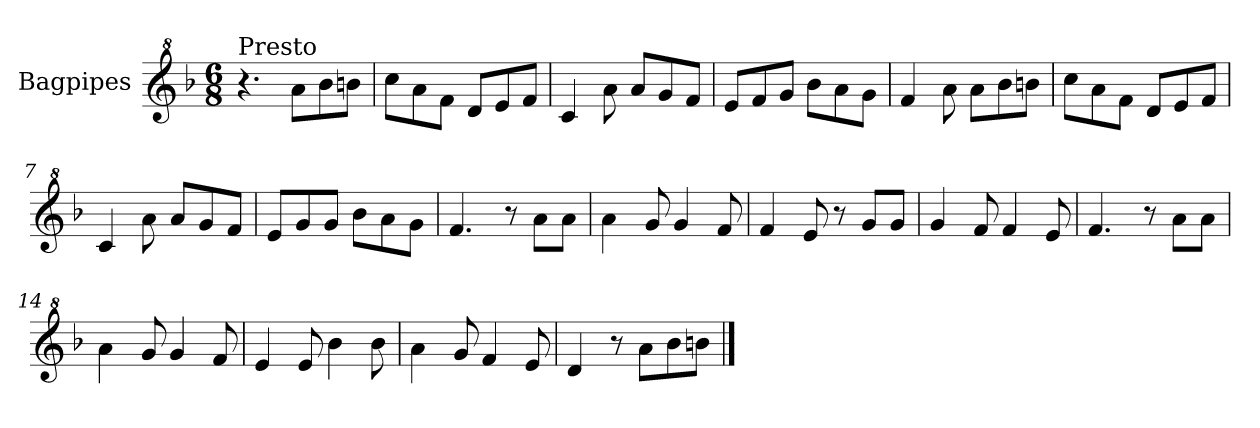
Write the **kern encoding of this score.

**kern
*part1
*staff1
*I"Bagpipes
*I'Bag
*clefG^2
*k[b-]
*F:
*M6/8
=1
!LO:TX:a:t=Presto
4.r
8aa\L
8bb-\
8bbn\J
=2
8ccc\L
8aa\
8ff\J
8dd/L
8ee/
8ff/J
=3
4cc/
8aa\
8aa/L
8gg/
8ff/J
=4
8ee/L
8ff/
8gg/J
8bb-\L
8aa\
8gg\J
=5
4ff/
8aa\
8aa\L
8bb-\
8bbn\J
=6
8ccc\L
8aa\
8ff\J
8dd/L
8ee/
8ff/J
=7
4cc/
8aa\
8aa/L
8gg/
8ff/J
!!LO:LB:g=z
=8
8ee/L
8gg/
8gg/J
8bb-\L
8aa\
8gg\J
=9
4.ff/
8r
8aa\L
8aa\J
=10
4aa\
8gg/
4gg/
8ff/
=11
4ff/
8ee/
8r
8gg/L
8gg/J
=12
4gg/
8ff/
4ff/
8ee/
=13
4.ff/
8r
8aa\L
8aa\J
=14
4aa\
8gg/
4gg/
8ff/
=15
4ee/
8ee/
4bb-\
8bb-\
!!LO:LB:g=z
=16
4aa\
8gg/
4ff/
8ee/
=17
4dd/
8r
8aa\L
8bb-\
8bbn\J
==
*-
